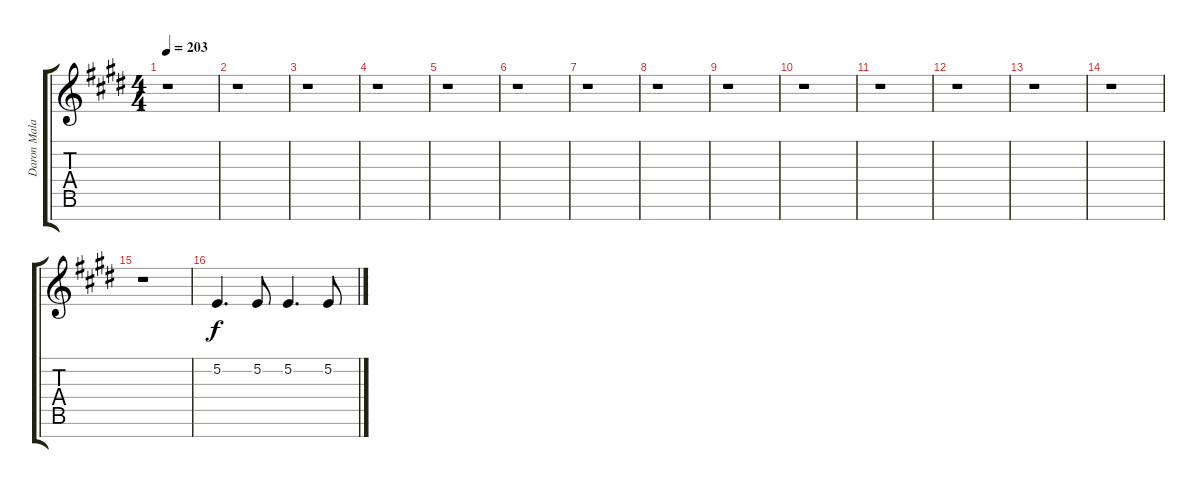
\track ("Daron Malakian [Vocals]" "Daron Mala") {instrument clarinet}
\staff {score tabs}
\tuning (E4 B3 G3 D3 A2 E2 B1) {hide}
\ts (4 4)
\tempo 203
\clef g2
\ks c#minor
r.1{dy f} |
r.1 |
r.1 |
r.1 |
r.1 |
r.1 |
r.1 |
r.1 |
r.1 |
r.1 |
r.1 |
r.1 |
r.1 |
r.1 |
r.1 |
5.2.4{d volume 14} 5.2.8 5.2.4{d} 5.2.8
